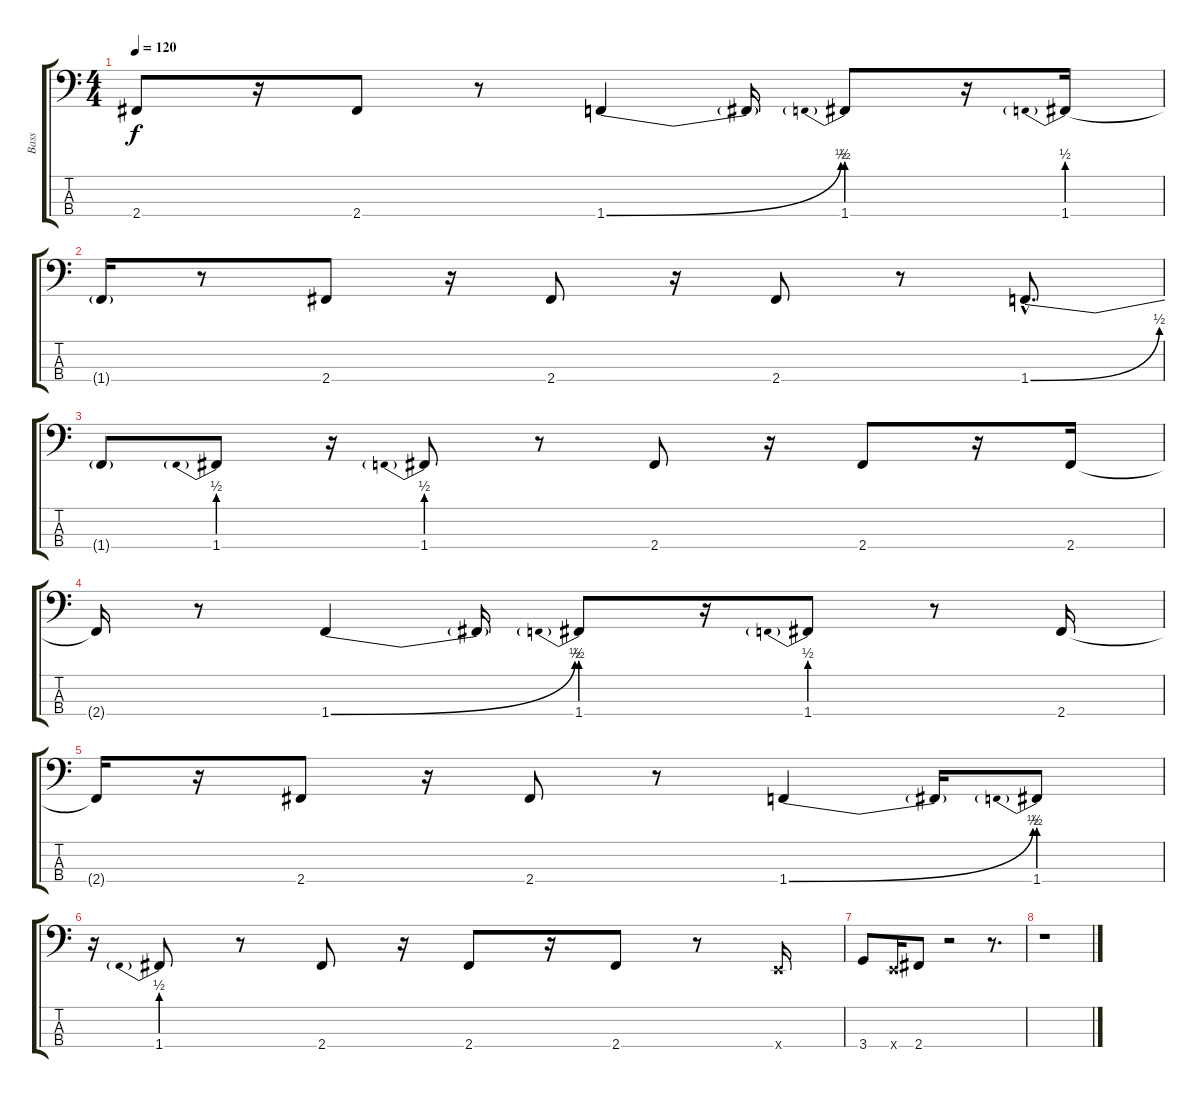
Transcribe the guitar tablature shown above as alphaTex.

\track ("Bass" "Bass") {instrument electricbasspick}
\staff {score tabs}
\tuning (Ab2 Eb2 Bb1 E1) {hide}
\ts (4 4)
\tempo 120
\clef f4
\ks c
2.4.8{dy f} r.16 2.4.8 r.8 1.4{be (bend 0 0 60 2)}.4 1.4{t}.16 1.4{be (prebend 0 2 60 2)}.8 r.16 1.4{be (prebend 0 2 60 2)}.16 |
1.4{t}.16 r.8 2.4.8 r.16 2.4.8 r.16 2.4.8 r.8 1.4{be (bend 0 0 60 2) hac}.8{d} |
1.4{t}.8 1.4{be (prebend 0 2 60 2)}.8 r.16 1.4{be (prebend 0 2 60 2)}.8 r.8 2.4.8 r.16 2.4.8 r.16 2.4.16 |
2.4{t}.16 r.8 1.4{be (bend 0 0 60 2)}.4 1.4{t}.16 1.4{be (prebend 0 2 60 2)}.8 r.16 1.4{be (prebend 0 2 60 2)}.8 r.8 2.4.16 |
2.4{t}.16 r.16 2.4.8 r.16 2.4.8 r.8 1.4{be (bend 0 0 60 2)}.4 1.4{t}.16 1.4{be (prebend 0 2 60 2)}.8 |
r.16 1.4{be (prebend 0 2 60 2)}.8 r.8 2.4.8 r.16 2.4.8 r.16 2.4.8 r.8 0.4{x}.16 |
3.4.8 0.4{x}.16 2.4.8 r.2 r.8{d} |
r.1
